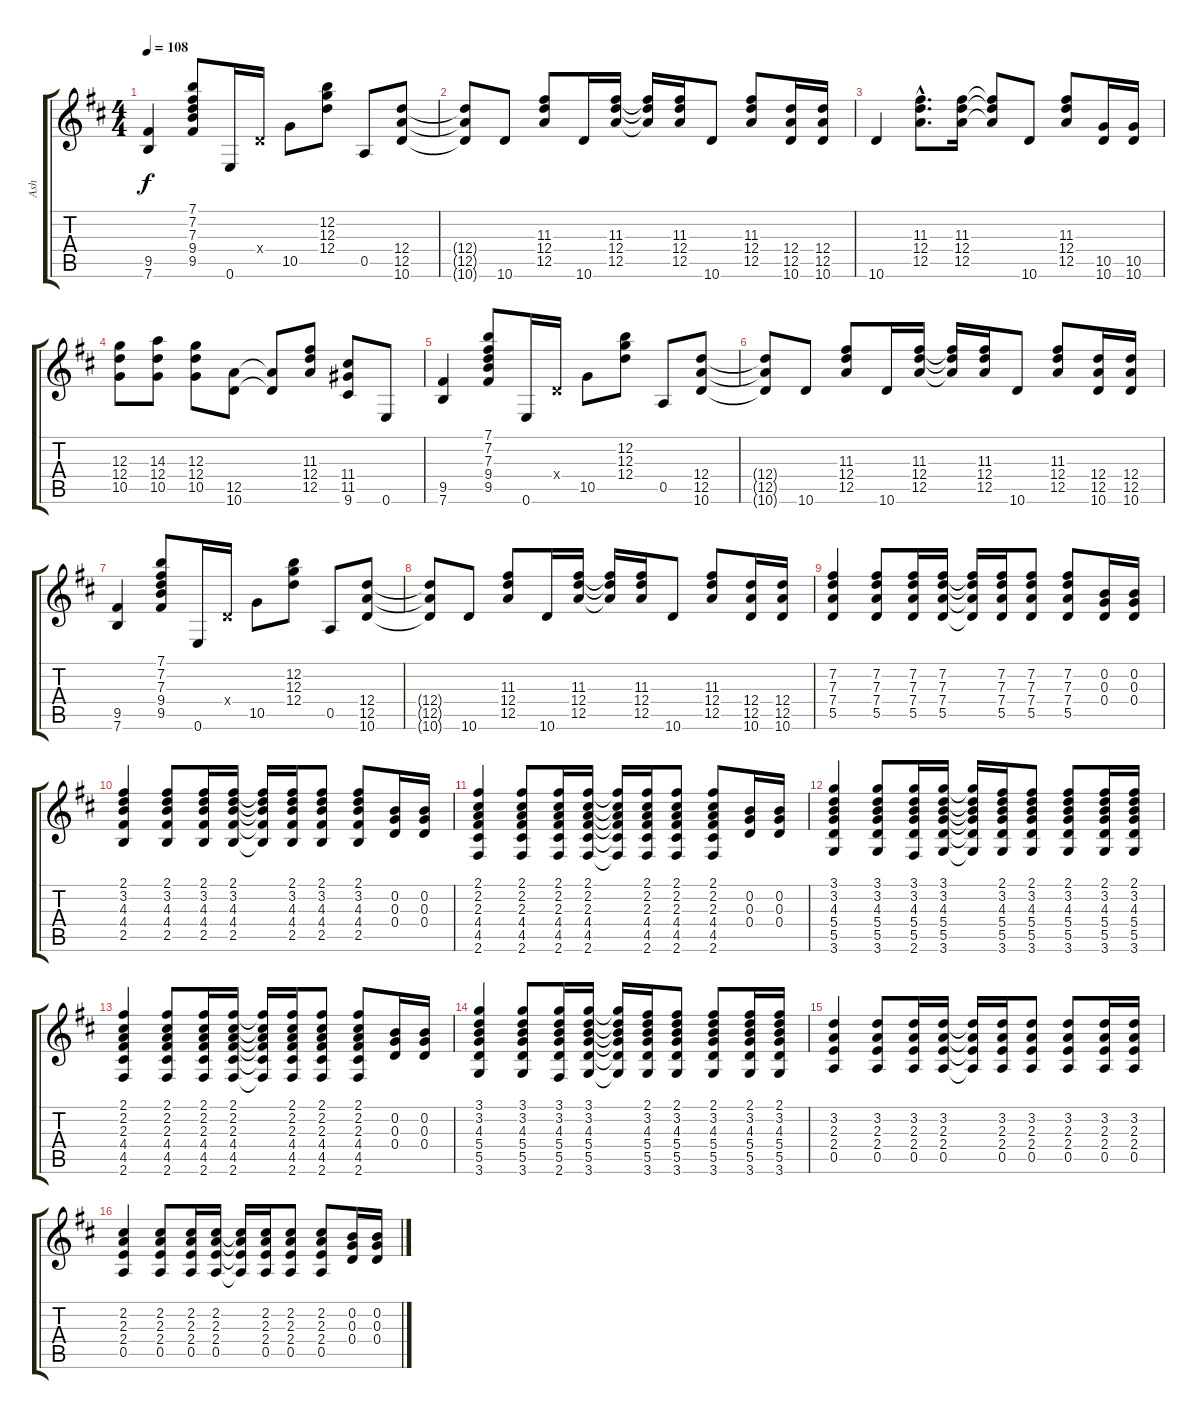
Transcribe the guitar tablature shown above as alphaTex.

\track ("Ash" "Ash") {instrument electricguitarclean}
\staff {score tabs}
\tuning (E4 B3 G3 D3 A2 E2) {hide}
\ts (4 4)
\tempo 108
\clef g2
\ks d
(9.5 7.6).4{dy f} (7.1 7.2 7.3 9.4 9.5).8 0.6.16 0.4{x}.16 10.5.8 (12.2 12.3 12.4).8 0.5.8 (12.4 12.5 10.6).8 |
(12.4{t} 12.5{t} 10.6{t}).8 10.6.8 (11.3 12.4 12.5).8 10.6.16 (11.3 12.4 12.5).16 (11.3{t} 12.4{t} 12.5{t}).16 (11.3 12.4 12.5).16 10.6.8 (11.3 12.4 12.5).8 (12.4 12.5 10.6).16 (12.4 12.5 10.6).16 |
10.6.4 (11.3{hac} 12.4{hac} 12.5).8{d} (11.3 12.4 12.5).16 (11.3{t} 12.4{t} 12.5{t}).8 10.6.8 (11.3 12.4 12.5).8 (10.5 10.6).16 (10.5 10.6).16 |
(12.3 12.4 10.5).8 (14.3 12.4 10.5).8 (12.3 12.4 10.5).8 (12.5 10.6).8 (12.5{t} 10.6{t}).8 (11.3 12.4 12.5).8 (11.4 11.5 9.6).8 0.6.8 |
(9.5 7.6).4 (7.1 7.2 7.3 9.4 9.5).8 0.6.16 0.4{x}.16 10.5.8 (12.2 12.3 12.4).8 0.5.8 (12.4 12.5 10.6).8 |
(12.4{t} 12.5{t} 10.6{t}).8 10.6.8 (11.3 12.4 12.5).8 10.6.16 (11.3 12.4 12.5).16 (11.3{t} 12.4{t} 12.5{t}).16 (11.3 12.4 12.5).16 10.6.8 (11.3 12.4 12.5).8 (12.4 12.5 10.6).16 (12.4 12.5 10.6).16 |
(9.5 7.6).4 (7.1 7.2 7.3 9.4 9.5).8 0.6.16 0.4{x}.16 10.5.8 (12.2 12.3 12.4).8 0.5.8 (12.4 12.5 10.6).8 |
(12.4{t} 12.5{t} 10.6{t}).8 10.6.8 (11.3 12.4 12.5).8 10.6.16 (11.3 12.4 12.5).16 (11.3{t} 12.4{t} 12.5{t}).16 (11.3 12.4 12.5).16 10.6.8 (11.3 12.4 12.5).8 (12.4 12.5 10.6).16 (12.4 12.5 10.6).16 |
(7.2 7.3 7.4 5.5).4{volume 7 instrument distortionguitar} (7.2 7.3 7.4 5.5).8 (7.2 7.3 7.4 5.5).16 (7.2 7.3 7.4 5.5).16 (7.2{t} 7.3{t} 7.4{t} 5.5{t}).16 (7.2 7.3 7.4 5.5).16 (7.2 7.3 7.4 5.5).8 (7.2 7.3 7.4 5.5).8 (0.2 0.3 0.4).16 (0.2 0.3 0.4).16 |
(2.1 3.2 4.3 4.4 2.5).4 (2.1 3.2 4.3 4.4 2.5).8 (2.1 3.2 4.3 4.4 2.5).16 (2.1 3.2 4.3 4.4 2.5).16 (2.1{t} 3.2{t} 4.3{t} 4.4{t} 2.5{t}).16 (2.1 3.2 4.3 4.4 2.5).16 (2.1 3.2 4.3 4.4 2.5).8 (2.1 3.2 4.3 4.4 2.5).8 (0.2 0.3 0.4).16 (0.2 0.3 0.4).16 |
(2.1 2.2 2.3 4.4 4.5 2.6).4 (2.1 2.2 2.3 4.4 4.5 2.6).8 (2.1 2.2 2.3 4.4 4.5 2.6).16 (2.1 2.2 2.3 4.4 4.5 2.6).16 (2.1{t} 2.2{t} 2.3{t} 4.4{t} 4.5{t} 2.6{t}).16 (2.1 2.2 2.3 4.4 4.5 2.6).16 (2.1 2.2 2.3 4.4 4.5 2.6).8 (2.1 2.2 2.3 4.4 4.5 2.6).8 (0.2 0.3 0.4).16 (0.2 0.3 0.4).16 |
(3.1 3.2 4.3 5.4 5.5 3.6).4 (3.1 3.2 4.3 5.4 5.5 3.6).8 (3.1 3.2 4.3 5.4 5.5 2.6).16 (3.1 3.2 4.3 5.4 5.5 3.6).16 (3.1{t} 3.2{t} 4.3{t} 5.4{t} 5.5{t} 3.6{t}).16 (2.1 3.2 4.3 5.4 5.5 3.6).16 (2.1 3.2 4.3 5.4 5.5 3.6).8 (2.1 3.2 4.3 5.4 5.5 3.6).8 (2.1 3.2 4.3 5.4 5.5 3.6).16 (2.1 3.2 4.3 5.4 5.5 3.6).16 |
(2.1 2.2 2.3 4.4 4.5 2.6).4 (2.1 2.2 2.3 4.4 4.5 2.6).8 (2.1 2.2 2.3 4.4 4.5 2.6).16 (2.1 2.2 2.3 4.4 4.5 2.6).16 (2.1{t} 2.2{t} 2.3{t} 4.4{t} 4.5{t} 2.6{t}).16 (2.1 2.2 2.3 4.4 4.5 2.6).16 (2.1 2.2 2.3 4.4 4.5 2.6).8 (2.1 2.2 2.3 4.4 4.5 2.6).8 (0.2 0.3 0.4).16 (0.2 0.3 0.4).16 |
(3.1 3.2 4.3 5.4 5.5 3.6).4 (3.1 3.2 4.3 5.4 5.5 3.6).8 (3.1 3.2 4.3 5.4 5.5 2.6).16 (3.1 3.2 4.3 5.4 5.5 3.6).16 (3.1{t} 3.2{t} 4.3{t} 5.4{t} 5.5{t} 3.6{t}).16 (2.1 3.2 4.3 5.4 5.5 3.6).16 (2.1 3.2 4.3 5.4 5.5 3.6).8 (2.1 3.2 4.3 5.4 5.5 3.6).8 (2.1 3.2 4.3 5.4 5.5 3.6).16 (2.1 3.2 4.3 5.4 5.5 3.6).16 |
(3.2 2.3 2.4 0.5).4 (3.2 2.3 2.4 0.5).8 (3.2 2.3 2.4 0.5).16 (3.2 2.3 2.4 0.5).16 (3.2{t} 2.3{t} 2.4{t} 0.5{t}).16 (3.2 2.3 2.4 0.5).16 (3.2 2.3 2.4 0.5).8 (3.2 2.3 2.4 0.5).8 (3.2 2.3 2.4 0.5).16 (3.2 2.3 2.4 0.5).16 |
(2.2 2.3 2.4 0.5).4 (2.2 2.3 2.4 0.5).8 (2.2 2.3 2.4 0.5).16 (2.2 2.3 2.4 0.5).16 (2.2{t} 2.3{t} 2.4{t} 0.5{t}).16 (2.2 2.3 2.4 0.5).16 (2.2 2.3 2.4 0.5).8 (2.2 2.3 2.4 0.5).8 (0.2 0.3 0.4).16 (0.2 0.3 0.4).16
